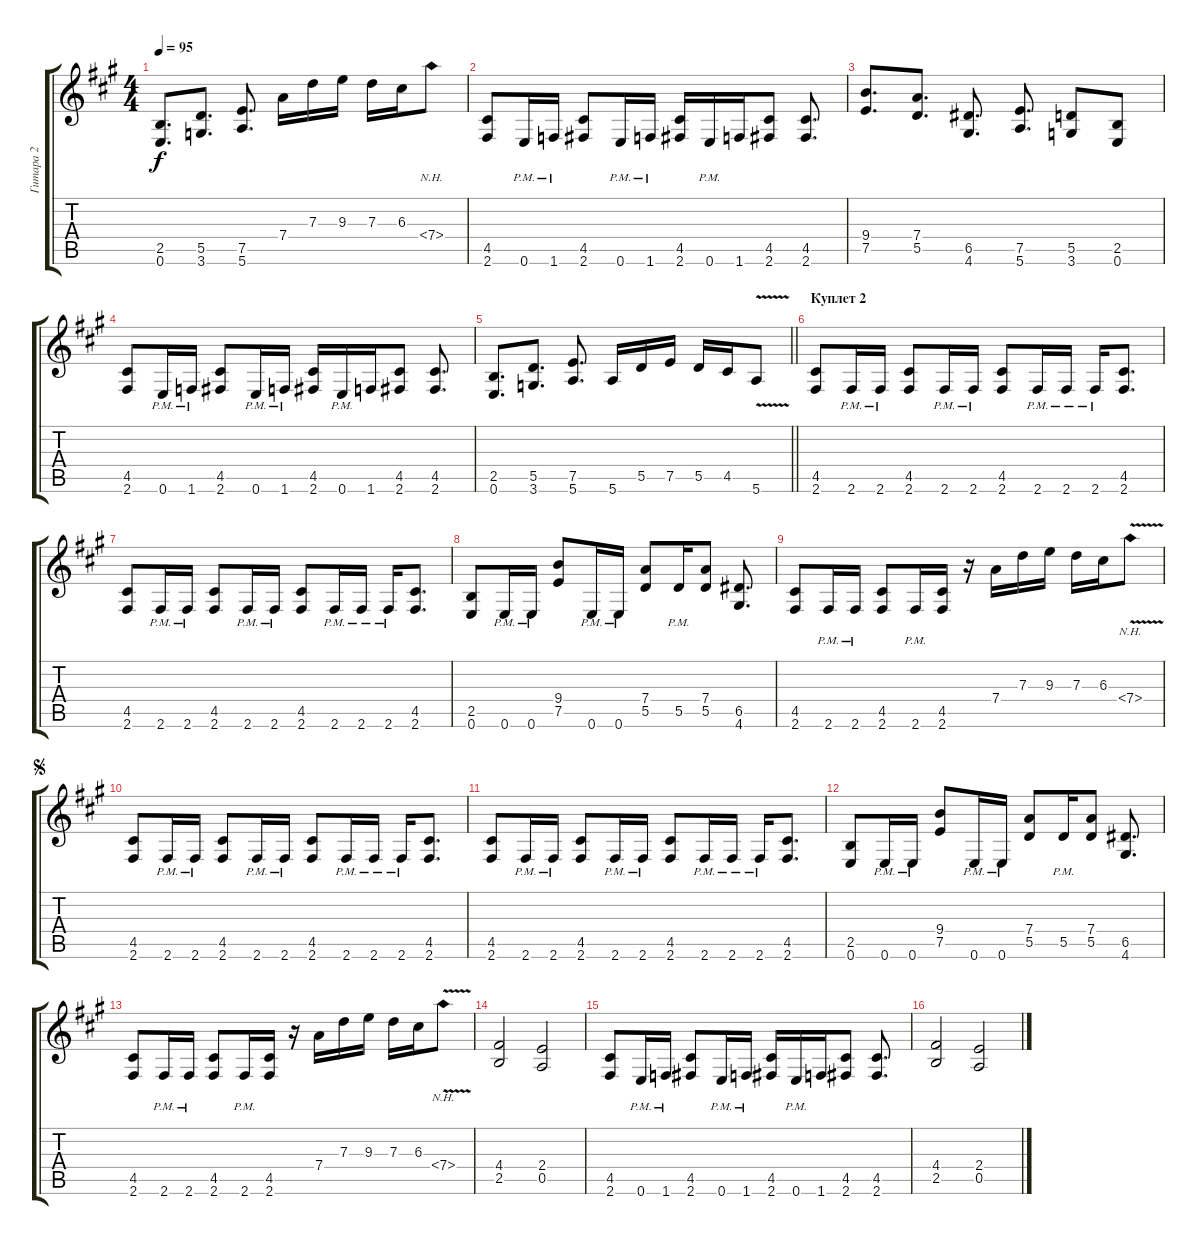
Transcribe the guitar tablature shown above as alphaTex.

\track ("Гитара 2" "Гитара 2") {instrument distortionguitar}
\staff {score tabs}
\tuning (E4 B3 G3 D3 A2 E2) {hide}
\ts (4 4)
\tempo 95
\clef g2
\ks a
(2.5 0.6).8{d dy f} (5.5 3.6).8{d} (7.5 5.6).8{d} 7.4.16 7.3.16 9.3.16 7.3.16 6.3.16 7.4{nh}.8 |
(4.5 2.6).8 0.6{pm}.16 1.6{pm}.16 (4.5 2.6).8 0.6{pm}.16 1.6{pm}.16 (4.5 2.6).16 0.6{pm}.16 1.6.16 (4.5 2.6).8 (4.5 2.6).8{d} |
(9.4 7.5).8{d} (7.4 5.5).8{d} (6.5 4.6).8{d} (7.5 5.6).8{d} (5.5 3.6).8 (2.5 0.6).8 |
(4.5 2.6).8 0.6{pm}.16 1.6{pm}.16 (4.5 2.6).8 0.6{pm}.16 1.6{pm}.16 (4.5 2.6).16 0.6{pm}.16 1.6.16 (4.5 2.6).8 (4.5 2.6).8{d} |
\barLineRight lightlight
(2.5 0.6).8{d} (5.5 3.6).8{d} (7.5 5.6).8{d} 5.6.16 5.5.16 7.5.16 5.5.16 4.5.16 5.6{v}.8 |
\section ("" "Куплет 2")
(4.5 2.6).8 2.6{pm}.16 2.6{pm}.16 (4.5 2.6).8 2.6{pm}.16 2.6{pm}.16 (4.5 2.6).8 2.6{pm}.16 2.6{pm}.16 2.6{pm}.16 (4.5 2.6).8{d} |
(4.5 2.6).8 2.6{pm}.16 2.6{pm}.16 (4.5 2.6).8 2.6{pm}.16 2.6{pm}.16 (4.5 2.6).8 2.6{pm}.16 2.6{pm}.16 2.6{pm}.16 (4.5 2.6).8{d} |
(2.5 0.6).8 0.6{pm}.16 0.6{pm}.16 (9.4 7.5).8 0.6{pm}.16 0.6{pm}.16 (7.4 5.5).8 5.5{pm}.16 (7.4 5.5).8 (6.5 4.6).8{d} |
(4.5 2.6).8 2.6{pm}.16 2.6{pm}.16 (4.5 2.6).8 2.6{pm}.16 (4.5 2.6).16 r.16 7.4.16 7.3.16 9.3.16 7.3.16 6.3.16 7.4{nh v}.8 |
\jump segno
(4.5 2.6).8 2.6{pm}.16 2.6{pm}.16 (4.5 2.6).8 2.6{pm}.16 2.6{pm}.16 (4.5 2.6).8 2.6{pm}.16 2.6{pm}.16 2.6{pm}.16 (4.5 2.6).8{d} |
(4.5 2.6).8 2.6{pm}.16 2.6{pm}.16 (4.5 2.6).8 2.6{pm}.16 2.6{pm}.16 (4.5 2.6).8 2.6{pm}.16 2.6{pm}.16 2.6{pm}.16 (4.5 2.6).8{d} |
(2.5 0.6).8 0.6{pm}.16 0.6{pm}.16 (9.4 7.5).8 0.6{pm}.16 0.6{pm}.16 (7.4 5.5).8 5.5{pm}.16 (7.4 5.5).8 (6.5 4.6).8{d} |
(4.5 2.6).8 2.6{pm}.16 2.6{pm}.16 (4.5 2.6).8 2.6{pm}.16 (4.5 2.6).16 r.16 7.4.16 7.3.16 9.3.16 7.3.16 6.3.16 7.4{nh v}.8 |
(4.4 2.5).2 (2.4 0.5).2 |
(4.5 2.6).8 0.6{pm}.16 1.6{pm}.16 (4.5 2.6).8 0.6{pm}.16 1.6{pm}.16 (4.5 2.6).16 0.6{pm}.16 1.6.16 (4.5 2.6).8 (4.5 2.6).8{d} |
(4.4 2.5).2 (2.4 0.5).2
